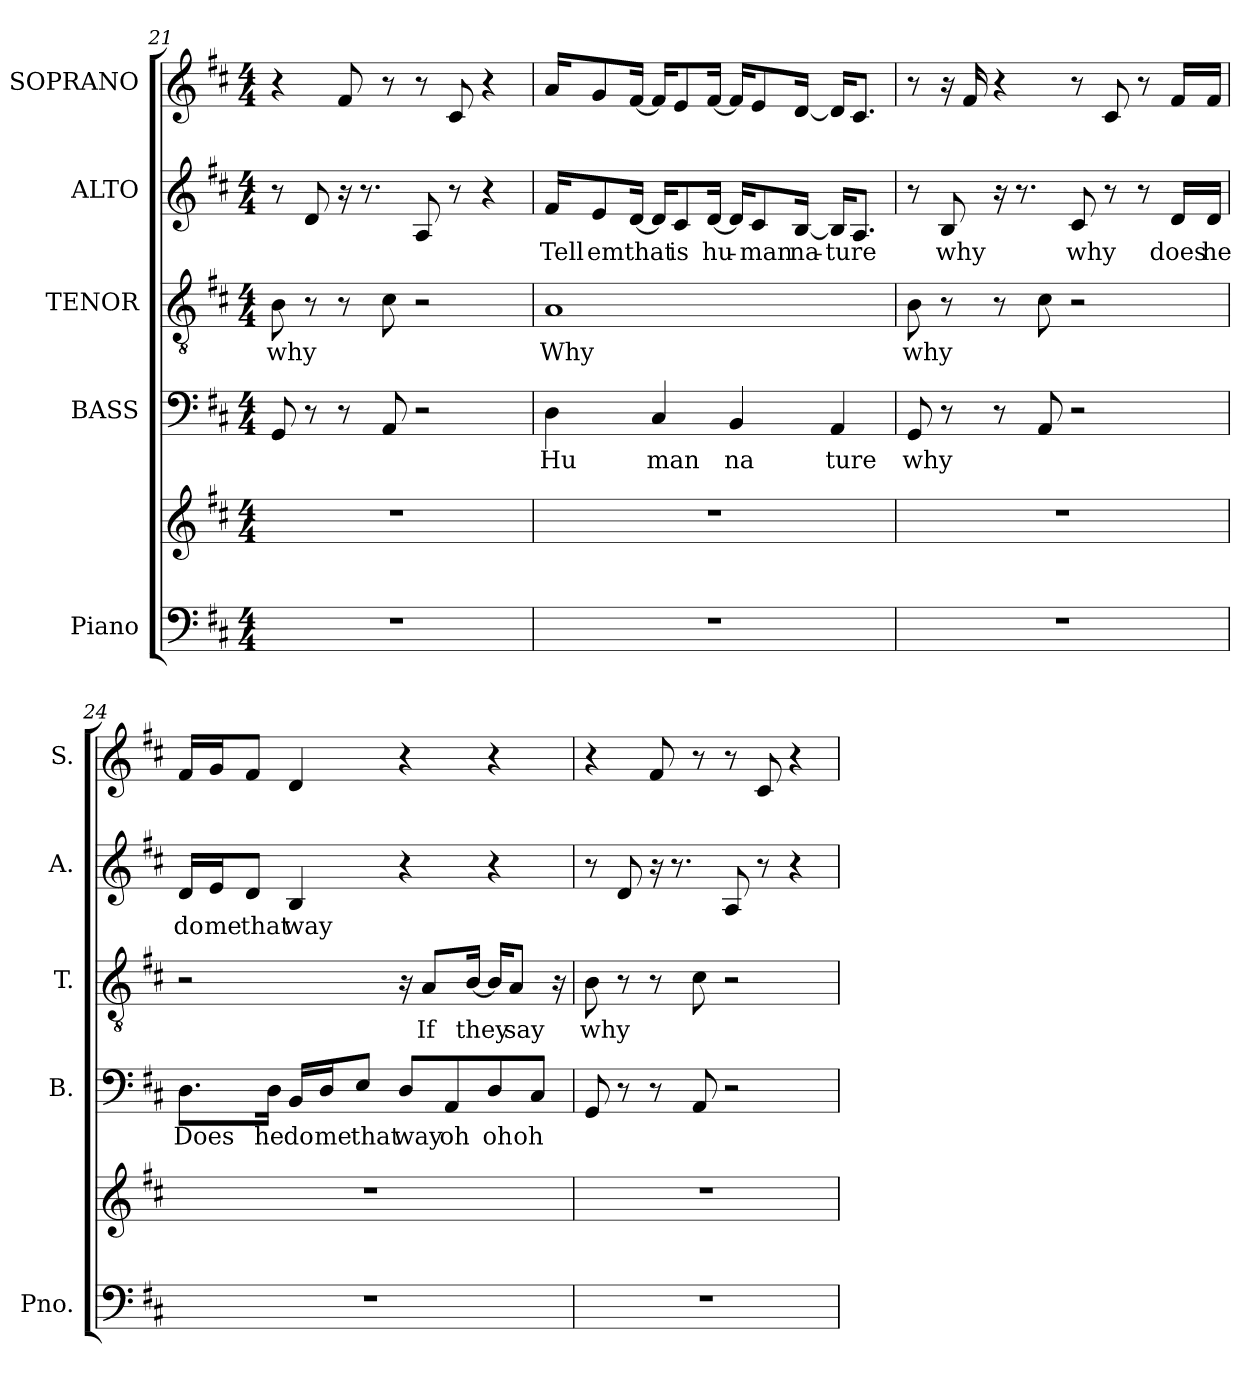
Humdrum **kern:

**kern	**kern	**kern	**text	**kern	**text	**kern	**text	**kern
*part5	*part5	*part4	*part4	*part3	*part3	*part2	*part2	*part1
*staff6	*staff5	*staff4	*staff4	*staff3	*staff3	*staff2	*staff2	*staff1
*I"Piano	*	*I"BASS	*	*I"TENOR	*	*I"ALTO	*	*I"SOPRANO
*I'Pno.	*	*I'B.	*	*I'T.	*	*I'A.	*	*I'S.
!!LO:LB:g=z
*clefF4	*clefG2	*clefF4	*	*clefGv2	*	*clefG2	*	*clefG2
*	*	*	*	*ITrd7c12	*	*	*	*
*k[f#c#]	*k[f#c#]	*k[f#c#]	*	*k[f#c#]	*	*k[f#c#]	*	*k[f#c#]
*D:	*D:	*D:	*	*D:	*	*D:	*	*D:
*M4/4	*M4/4	*M4/4	*	*M4/4	*	*M4/4	*	*M4/4
=21	=21	=21	=21	=21	=21	=21	=21	=21
!	!	!	!	!	!LO:LY:b:color=#000000	!	!	!
1r	1r	8GGi/	.	8BBi\	why	8r	.	4r
.	.	8r	.	8r	.	8di/	.	.
.	.	8r	.	8r	.	16r	.	8f#i/
.	.	.	.	.	.	8.r	.	.
.	.	8AAi/	.	8C#i\	.	.	.	8r
.	.	2r	.	2r	.	8Ai/	.	8r
.	.	.	.	.	.	8r	.	8c#i/
.	.	.	.	.	.	4r	.	4r
=22	=22	=22	=22	=22	=22	=22	=22	=22
!	!	!	!LO:LY:b:color=#000000	!	!	!	!	!
!	!	!	!	!	!LO:LY:b:color=#000000	!	!	!
!	!	!	!	!	!	!	!LO:LY:b:color=#000000	!
1r	1r	4Di\	Hu	1AAi	Why	16f#i/KL	Tell	16ai/KL
!	!	!	!	!	!	!	!LO:LY:b:color=#000000	!
.	.	.	.	.	.	8ei/	em	8gi/
!	!	!	!	!	!	!	!LO:LY:b:color=#000000	!
.	.	.	.	.	.	[16di/Jk	that	[16f#i/Jk
!	!	!	!LO:LY:b:color=#000000	!	!	!	!	!
.	.	4C#i/	man	.	.	16di/KL]	.	16f#i/KL]
!	!	!	!	!	!	!	!LO:LY:b:color=#000000	!
.	.	.	.	.	.	8c#i/	is	8ei/
!	!	!	!	!	!	!	!LO:LY:b:color=#000000	!
.	.	.	.	.	.	[16di/Jk	hu-	[16f#i/Jk
!	!	!	!LO:LY:b:color=#000000	!	!	!	!	!
.	.	4BBi/	na	.	.	16di/KL]	.	16f#i/KL]
!	!	!	!	!	!	!	!LO:LY:b:color=#000000	!
.	.	.	.	.	.	8c#i/	-man	8ei/
!	!	!	!	!	!	!	!LO:LY:b:color=#000000	!
.	.	.	.	.	.	[16Bi/Jk	na-	[16di/Jk
!	!	!	!LO:LY:b:color=#000000	!	!	!	!	!
!	!	!	!	!	!	!	!LO:LY:b:color=#000000	!
.	.	4AAi/	ture	.	.	16Bi/KL]	-ture	16di/KL]
.	.	.	.	.	.	8.Ai/J	.	8.c#i/J
=23	=23	=23	=23	=23	=23	=23	=23	=23
!	!	!	!LO:LY:b:color=#000000	!	!	!	!	!
!	!	!	!	!	!LO:LY:b:color=#000000	!	!	!
1r	1r	8GGi/	why	8BBi\	why	8r	.	8r
!	!	!	!	!	!	!	!LO:LY:b:color=#000000	!
.	.	8r	.	8r	.	8Bi/	why	16r
.	.	.	.	.	.	.	.	16f#i/
.	.	8r	.	8r	.	16r	.	4r
.	.	.	.	.	.	8.r	.	.
.	.	8AAi/	.	8C#i\	.	.	.	.
!	!	!	!	!	!	!	!LO:LY:b:color=#000000	!
.	.	2r	.	2r	.	8c#i/	why	8r
.	.	.	.	.	.	8r	.	8c#i/
.	.	.	.	.	.	8r	.	8r
!	!	!	!	!	!	!	!LO:LY:b:color=#000000	!
.	.	.	.	.	.	16di/LL	does	16f#i/LL
!	!	!	!	!	!	!	!LO:LY:b:color=#000000	!
.	.	.	.	.	.	16di/JJ	he	16f#i/JJ
!!LO:PB:g=z
=24	=24	=24	=24	=24	=24	=24	=24	=24
!	!	!	!LO:LY:b:color=#000000	!	!	!	!	!
!	!	!	!	!	!	!	!LO:LY:b:color=#000000	!
1r	1r	8.Di\L	Does	2r	.	16di/LL	do	16f#i/LL
!	!	!	!	!	!	!	!LO:LY:b:color=#000000	!
.	.	.	.	.	.	16ei/J	me	16gi/J
!	!	!	!	!	!	!	!LO:LY:b:color=#000000	!
.	.	.	.	.	.	8di/J	that	8f#i/J
!	!	!	!LO:LY:b:color=#000000	!	!	!	!	!
.	.	16Di\Jk	he	.	.	.	.	.
!	!	!	!LO:LY:b:color=#000000	!	!	!	!	!
!	!	!	!	!	!	!	!LO:LY:b:color=#000000	!
.	.	16BBi/LL	do	.	.	4Bi/	way	4di/
!	!	!	!LO:LY:b:color=#000000	!	!	!	!	!
.	.	16Di/J	me	.	.	.	.	.
!	!	!	!LO:LY:b:color=#000000	!	!	!	!	!
.	.	8Ei/J	that	.	.	.	.	.
!	!	!	!LO:LY:b:color=#000000	!	!	!	!	!
.	.	8Di/L	way	16r	.	4r	.	4r
!	!	!	!	!	!LO:LY:b:color=#000000	!	!	!
.	.	.	.	8AAi/L	If	.	.	.
!	!	!	!LO:LY:b:color=#000000	!	!	!	!	!
.	.	8AAi/	oh	.	.	.	.	.
!	!	!	!	!	!LO:LY:b:color=#000000	!	!	!
.	.	.	.	[16BBi/Jk	they	.	.	.
!	!	!	!LO:LY:b:color=#000000	!	!	!	!	!
.	.	8Di/	oh	16BBi/KL]	.	4r	.	4r
!	!	!	!	!	!LO:LY:b:color=#000000	!	!	!
.	.	.	.	8AAi/J	say	.	.	.
!	!	!	!LO:LY:b:color=#000000	!	!	!	!	!
.	.	8C#i/J	oh	.	.	.	.	.
.	.	.	.	16r	.	.	.	.
=25	=25	=25	=25	=25	=25	=25	=25	=25
!	!	!	!	!	!LO:LY:b:color=#000000	!	!	!
1r	1r	8GGi/	.	8BBi\	why	8r	.	4r
.	.	8r	.	8r	.	8di/	.	.
.	.	8r	.	8r	.	16r	.	8f#i/
.	.	.	.	.	.	8.r	.	.
.	.	8AAi/	.	8C#i\	.	.	.	8r
.	.	2r	.	2r	.	8Ai/	.	8r
.	.	.	.	.	.	8r	.	8c#i/
.	.	.	.	.	.	4r	.	4r
=	=	=	=	=	=	=	=	=
*-	*-	*-	*-	*-	*-	*-	*-	*-
